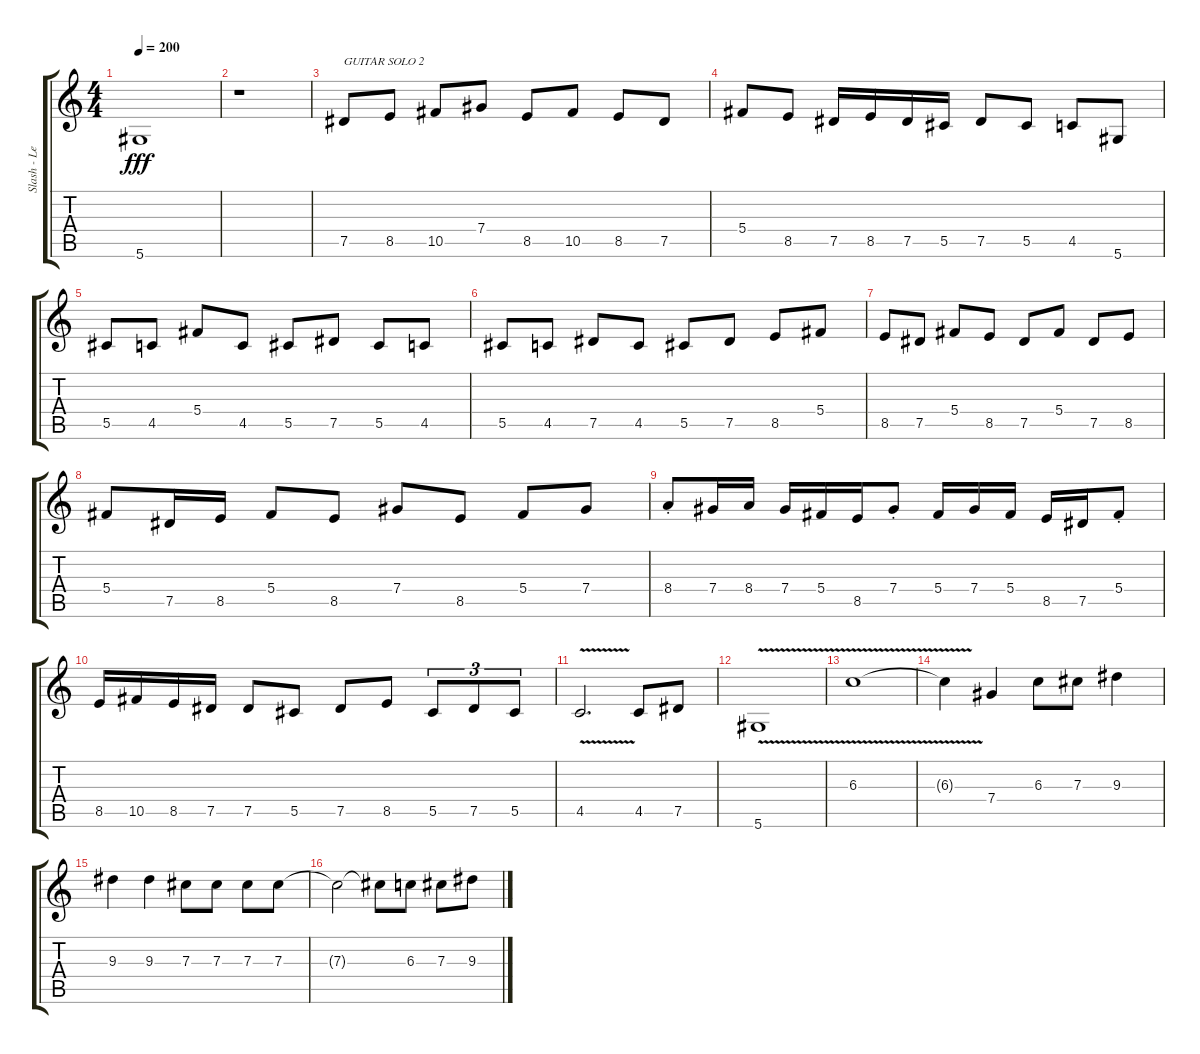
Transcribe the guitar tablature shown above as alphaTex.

\track ("Slash - Lead Guitar" "Slash - Le") {instrument acousticguitarsteel}
\staff {score tabs}
\tuning (Eb4 Bb3 Gb3 Db3 Ab2 Eb2) {hide}
\ts (4 4)
\tempo 200
\clef g2
\ks c
5.6{t}.1{dy fff} |
r.1 |
7.5.8{txt "GUITAR SOLO 2"} 8.5.8 10.5.8 7.4.8 8.5.8 10.5.8 8.5.8 7.5.8 |
5.4.8 8.5.8 7.5.16 8.5.16 7.5.16 5.5.16 7.5.8 5.5.8 4.5.8 5.6.8 |
5.5.8 4.5.8 5.4.8 4.5.8 5.5.8 7.5.8 5.5.8 4.5.8 |
5.5.8 4.5.8 7.5.8 4.5.8 5.5.8 7.5.8 8.5.8 5.4.8 |
8.5.8 7.5.8 5.4.8 8.5.8 7.5.8 5.4.8 7.5.8 8.5.8 |
5.4.8 7.5.16 8.5.16 5.4.8 8.5.8 7.4.8 8.5.8 5.4.8 7.4.8 |
8.4{st}.8 7.4.16 8.4.16 7.4.16 5.4.16 8.5.16 7.4{st}.8 5.4.16 7.4.16 5.4.16 8.5.16 7.5.16 5.4{st}.8 |
8.5.16 10.5.16 8.5.16 7.5.16 7.5.8 5.5.8 7.5.8 8.5.8 5.5.8{tu (3 2)} 7.5.8{tu (3 2)} 5.5.8{tu (3 2)} |
4.5{v}.2{d} 4.5.8 7.5.8 |
5.6{v}.1 |
6.3{v}.1 |
6.3{t}.4 7.4.4 6.3.8 7.3.8 9.3.4 |
9.3.4 9.3.4 7.3.8 7.3.8 7.3.8 7.3.8 |
7.3{t}.2 7.3{t}.8 6.3.8 7.3.8 9.3.8
